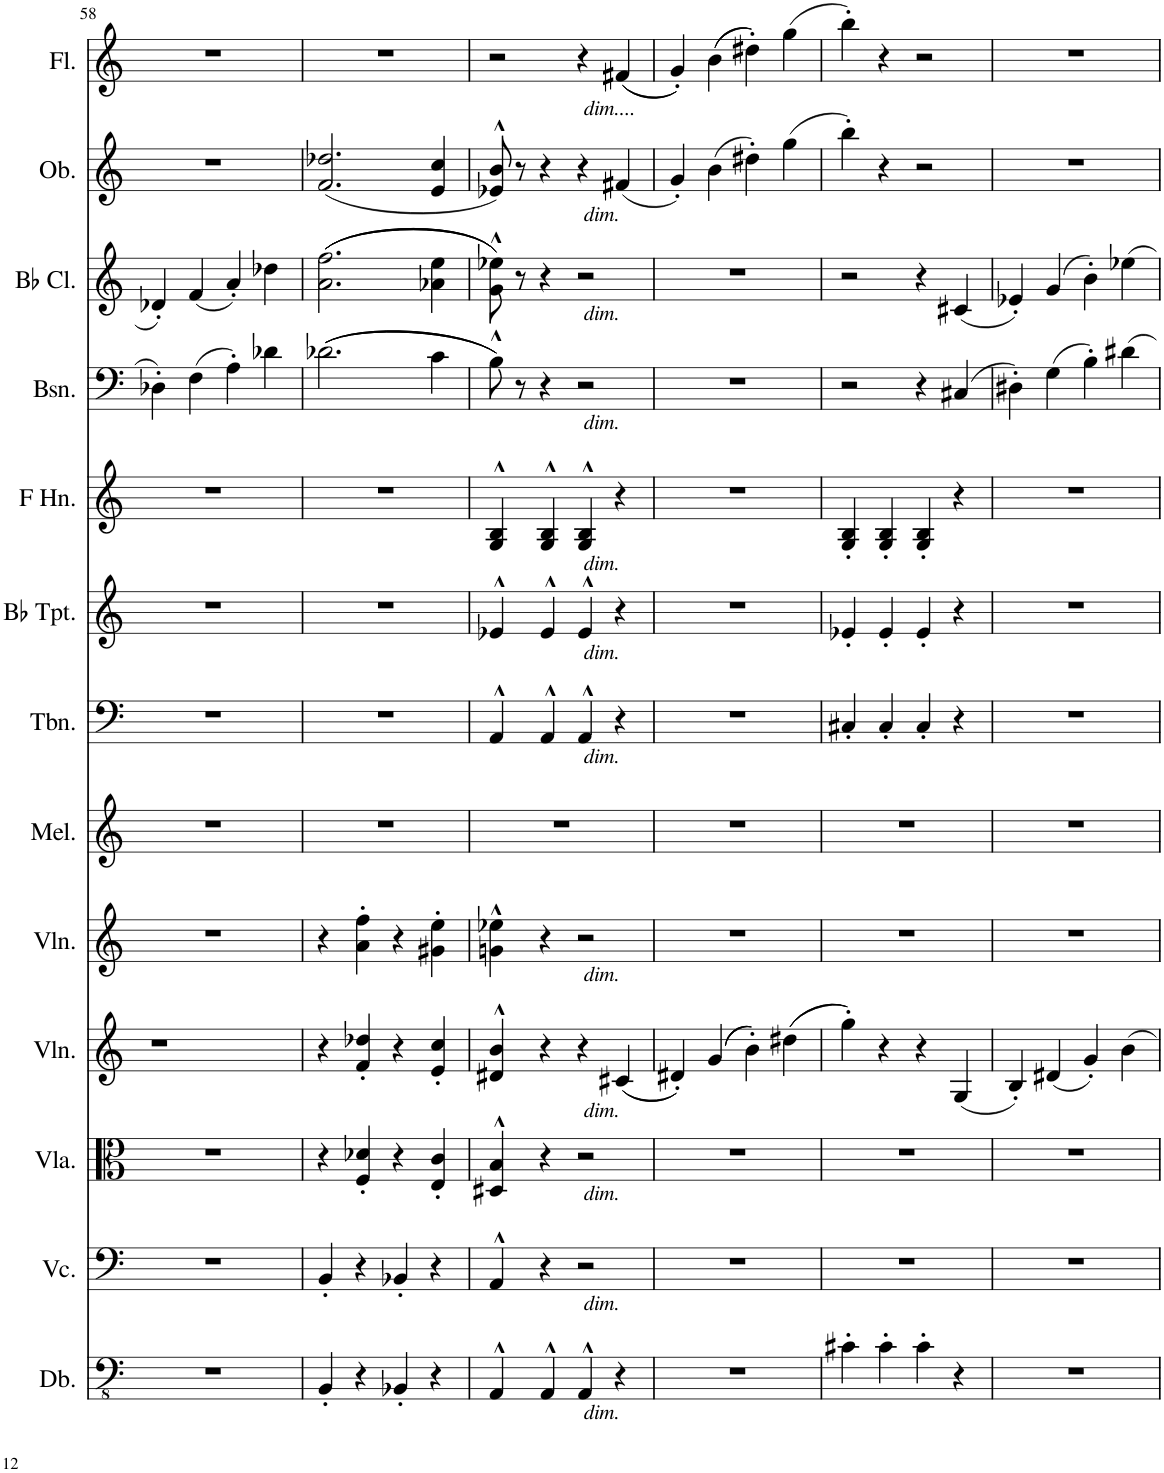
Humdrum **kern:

**kern	**kern	**kern	**kern	**kern	**kern	**kern	**kern	**kern	**kern	**kern	**kern	**kern
*part13	*part12	*part11	*part10	*part9	*part8	*part7	*part6	*part5	*part4	*part3	*part2	*part1
*staff13	*staff12	*staff11	*staff10	*staff9	*staff8	*staff7	*staff6	*staff5	*staff4	*staff3	*staff2	*staff1
*I"Double Bass	*I"Violoncello	*I"Viola	*I"Violin	*I"Violin	*I"Melodica	*I"Trombone	*I"Bb Trumpet	*I"Horn in F	*I"Bassoon	*I"Bb Clarinet	*I"Oboe	*I"Flute
*I'Db.	*I'Vc.	*I'Vla.	*I'Vln.	*I'Vln.	*I'Mel.	*I'Tbn.	*I'Bb Tpt.	*	*I'Bsn.	*I'Bb Cl.	*I'Ob.	*I'Fl.
!!LO:PB:g=z
*clefFv4	*clefF4	*clefC3	*clefG2	*clefG2	*clefG2	*clefF4	*clefG2	*clefG2	*clefF4	*clefG2	*clefG2	*clefG2
*ITrd7c12	*	*	*	*	*	*	*ITrd1c2	*ITrd4c7	*	*ITrd1c2	*	*
*k[]	*k[]	*k[]	*k[]	*k[]	*k[]	*k[]	*k[]	*k[]	*k[]	*k[]	*k[]	*k[]
*M2/2	*M2/2	*M2/2	*M2/2	*M2/2	*M2/2	*M2/2	*M2/2	*M2/2	*M2/2	*M2/2	*M2/2	*M2/2
*met(c|)	*met(c|)	*met(c|)	*met(c|)	*met(c|)	*met(c|)	*met(c|)	*met(c|)	*met(c|)	*met(c|)	*met(c|)	*met(c|)	*met(c|)
=58	=58	=58	=58	=58	=58	=58	=58	=58	=58	=58	=58	=58
1r	1r	1r	1r	1r	1r	1r	1r	1r	4D-X'\	4d-X'/	1r	1r
.	.	.	.	.	.	.	.	.	(4F\	(4f/	.	.
.	.	.	.	.	.	.	.	.	4A'\)	4a'/)	.	.
.	.	.	.	.	.	.	.	.	4d-X\	4dd-X\	.	.
=59	=59	=59	=59	=59	=59	=59	=59	=59	=59	=59	=59	=59
4BBB'/	4BB'/	4r	4r	4r	1r	1r	1r	1r	(((2.d-X\	(((2.a\ 2.ff\	(2.f/ 2.dd-X/	1r
4r	4r	4F/' 4d-X/'	4f/' 4dd-X/'	4a\' 4ff\'	.	.	.	.	.	.	.	.
4BBB-X'/	4BB-X'/	4r	4r	4r	.	.	.	.	.	.	.	.
4r	4r	4E/' 4c/'	4e/' 4cc/'	4g#X\' 4ee\'	.	.	.	.	4c\	4a-X\ 4ee\	4e/ 4cc/	.
=60	=60	=60	=60	=60	=60	=60	=60	=60	=60	=60	=60	=60
4AAA^^/	4AA^^/	4D#X/^^ 4B/^^	4d#X/^^ 4b/^^	4gn\^^ 4ee-X\^^	1r	4AA^^/	4e-X^^/	4G/^^ 4B/^^	8B^^\)))	8g\^^ 8ee-X\^^)))	8e-X/^^ 8b/^^)	2r
.	.	.	.	.	.	.	.	.	8r	8r	8r	.
4AAA^^/	4r	4r	4r	4r	.	4AA^^/	4e-^^/	4G/^^ 4B/^^	4r	4r	4r	.
!	!	!	!	!	!	!	!	!	!	!	!	!LO:TX:b:i:t=dim....
!	!	!	!	!	!	!	!	!	!	!	!LO:TX:b:i:t=dim.	!
!	!	!	!	!	!	!	!	!	!	!LO:TX:b:i:t=dim.	!	!
!	!	!	!	!	!	!	!	!	!LO:TX:b:i:t=dim.	!	!	!
!	!	!	!	!	!	!	!	!LO:TX:b:i:t=dim.	!	!	!	!
!	!	!	!	!	!	!	!LO:TX:b:i:t=dim.	!	!	!	!	!
!	!	!	!	!	!	!LO:TX:b:i:t=dim.	!	!	!	!	!	!
!	!	!	!	!LO:TX:b:i:t=dim.	!	!	!	!	!	!	!	!
!	!	!	!LO:TX:b:i:t=dim.	!	!	!	!	!	!	!	!	!
!	!	!LO:TX:b:i:t=dim.	!	!	!	!	!	!	!	!	!	!
!	!LO:TX:b:i:t=dim.	!	!	!	!	!	!	!	!	!	!	!
!LO:TX:b:i:t=dim.	!	!	!	!	!	!	!	!	!	!	!	!
4AAA^^/	2r	2r	4r	2r	.	4AA^^/	4e-^^/	4G/^^ 4B/^^	2r	2r	4r	4r
4r	.	.	((4c#X/	.	.	4r	4r	4r	.	.	(4f#X/	((4f#X/
=61	=61	=61	=61	=61	=61	=61	=61	=61	=61	=61	=61	=61
1r	1r	1r	4d#X'/))	1r	1r	1r	1r	1r	1r	1r	4g'/)	4g'/))
.	.	.	((4g/	.	.	.	.	.	.	.	(4b\	((4b\
.	.	.	4b'\))	.	.	.	.	.	.	.	4dd#X'\)	4dd#X'\))
.	.	.	((4dd#X\	.	.	.	.	.	.	.	(4gg\	(4gg\
=62	=62	=62	=62	=62	=62	=62	=62	=62	=62	=62	=62	=62
4C#X'\	1r	1r	4gg'\))	1r	1r	4C#X'/	4e-X'/	4G/' 4B/'	2r	2r	4bb'\)	4bb'\)
4C#'\	.	.	4r	.	.	4C#'/	4e-'/	4G/' 4B/'	.	.	4r	4r
4C#'\	.	.	4r	.	.	4C#'/	4e-'/	4G/' 4B/'	4r	4r	2r	2r
4r	.	.	(4G/	.	.	4r	4r	4r	(4C#X/	(4c#X/	.	.
=63	=63	=63	=63	=63	=63	=63	=63	=63	=63	=63	=63	=63
1r	1r	1r	4B'/)	1r	1r	1r	1r	1r	4D#X'\)	4e-X'/)	1r	1r
.	.	.	(4d#X/	.	.	.	.	.	(4G\	(4g/	.	.
.	.	.	4g'/)	.	.	.	.	.	4B'\)	4b'\)	.	.
.	.	.	4b\	.	.	.	.	.	4d#X\	4ee-X\	.	.
=	=	=	=	=	=	=	=	=	=	=	=	=
*-	*-	*-	*-	*-	*-	*-	*-	*-	*-	*-	*-	*-
